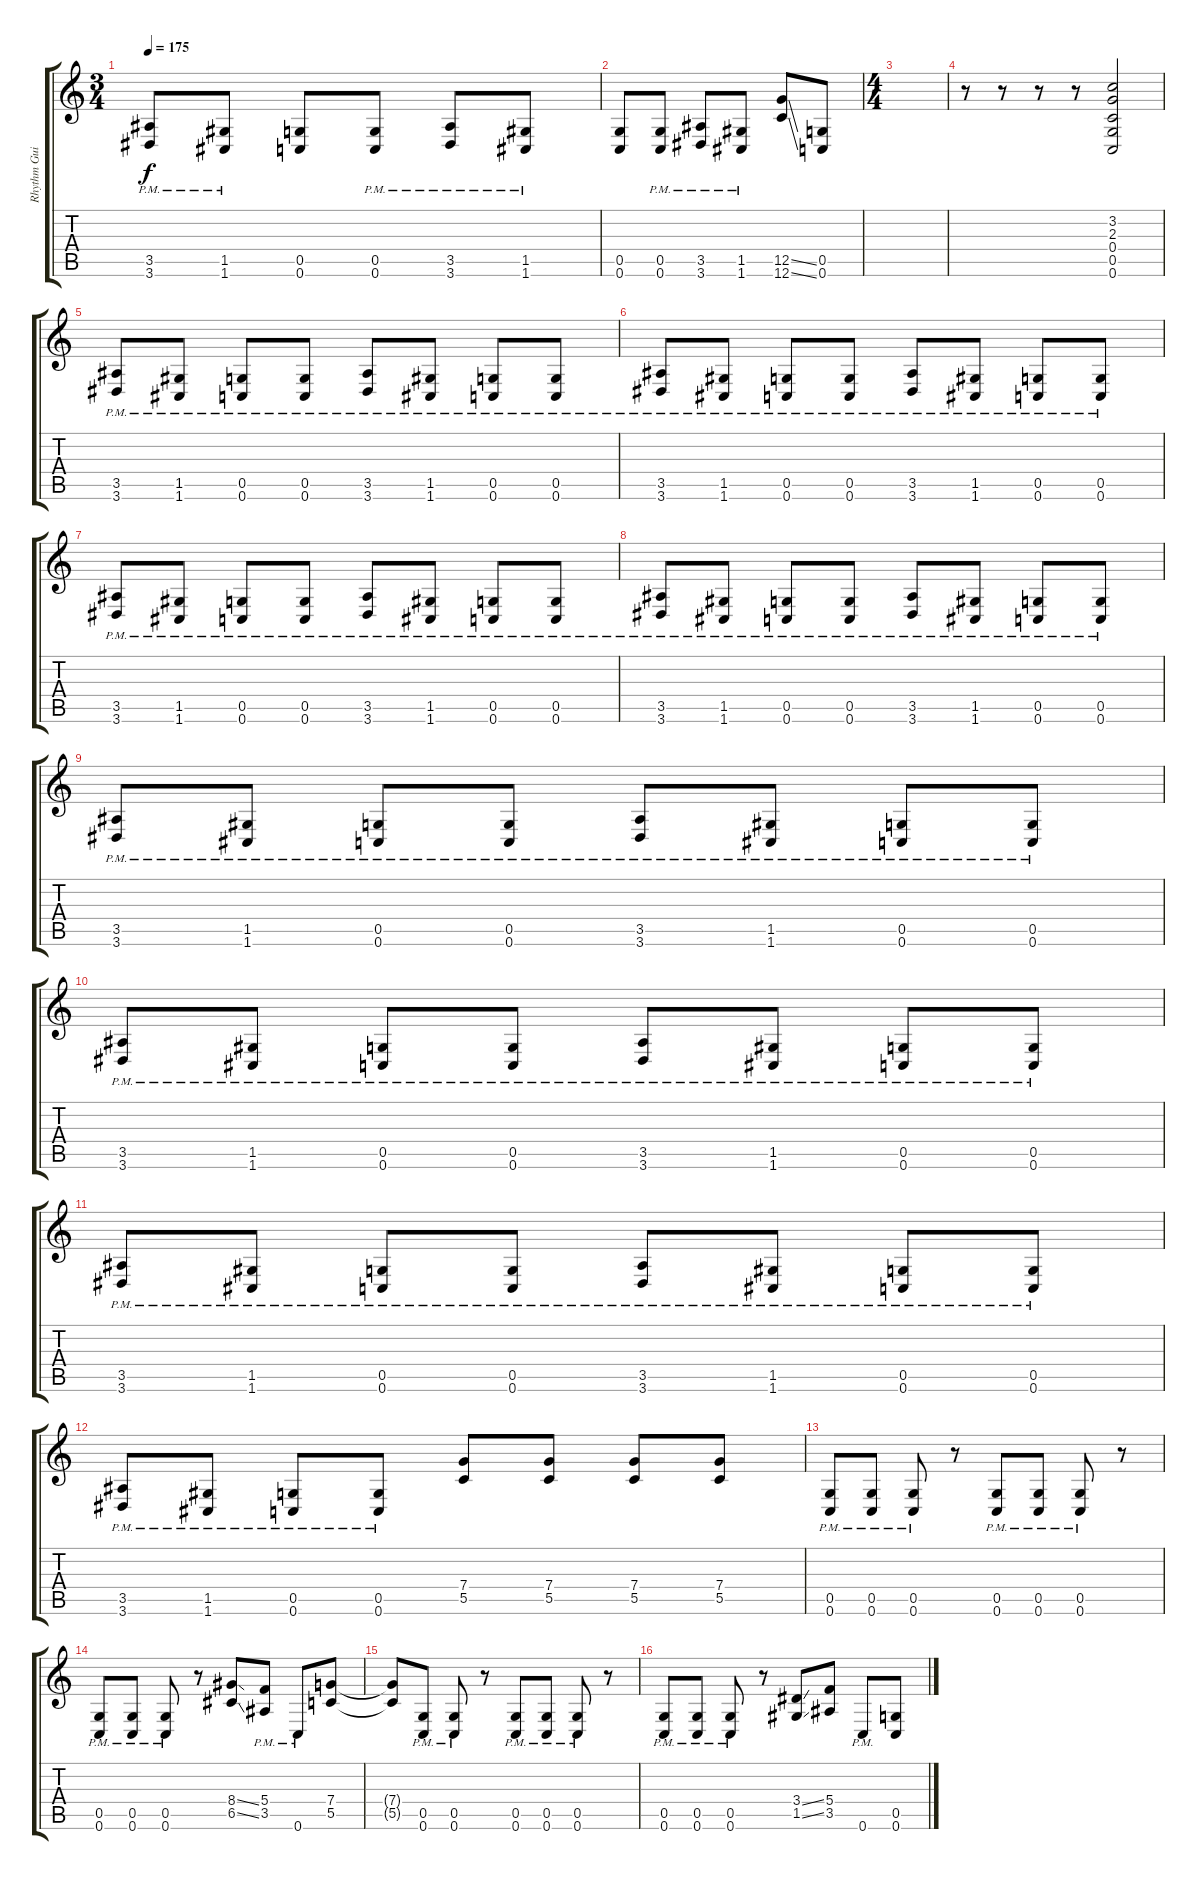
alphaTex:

\track ("Rhythm Guitar" "Rhythm Gui") {instrument distortionguitar}
\staff {score tabs}
\tuning (D4 A3 F3 C3 G2 C2) {hide}
\ts (3 4)
\tempo 175
\clef g2
\ks c
(3.5{pm} 3.6{pm}).8{dy f} (1.5{pm} 1.6{pm}).8 (0.5 0.6).8 (0.5{pm} 0.6{pm}).8 (3.5{pm} 3.6{pm}).8 (1.5{pm} 1.6{pm}).8 |
(0.5 0.6).8 (0.5{pm} 0.6{pm}).8 (3.5{pm} 3.6{pm}).8 (1.5{pm} 1.6{pm}).8 (12.5{ss} 12.6{ss}).8 (0.5 0.6).8 |
\ts (4 4)
|
r.8 r.8 r.8 r.8 (3.2 2.3 0.4 0.5 0.6).2 |
(3.5{pm} 3.6{pm}).8 (1.5{pm} 1.6{pm}).8 (0.5{pm} 0.6{pm}).8 (0.5{pm} 0.6{pm}).8 (3.5{pm} 3.6{pm}).8 (1.5{pm} 1.6{pm}).8 (0.5{pm} 0.6{pm}).8 (0.5{pm} 0.6{pm}).8 |
(3.5{pm} 3.6{pm}).8 (1.5{pm} 1.6{pm}).8 (0.5{pm} 0.6{pm}).8 (0.5{pm} 0.6{pm}).8 (3.5{pm} 3.6{pm}).8 (1.5{pm} 1.6{pm}).8 (0.5{pm} 0.6{pm}).8 (0.5{pm} 0.6{pm}).8 |
(3.5{pm} 3.6{pm}).8 (1.5{pm} 1.6{pm}).8 (0.5{pm} 0.6{pm}).8 (0.5{pm} 0.6{pm}).8 (3.5{pm} 3.6{pm}).8 (1.5{pm} 1.6{pm}).8 (0.5{pm} 0.6{pm}).8 (0.5{pm} 0.6{pm}).8 |
(3.5{pm} 3.6{pm}).8 (1.5{pm} 1.6{pm}).8 (0.5{pm} 0.6{pm}).8 (0.5{pm} 0.6{pm}).8 (3.5{pm} 3.6{pm}).8 (1.5{pm} 1.6{pm}).8 (0.5{pm} 0.6{pm}).8 (0.5{pm} 0.6{pm}).8 |
(3.5{pm} 3.6{pm}).8 (1.5{pm} 1.6{pm}).8 (0.5{pm} 0.6{pm}).8 (0.5{pm} 0.6{pm}).8 (3.5{pm} 3.6{pm}).8 (1.5{pm} 1.6{pm}).8 (0.5{pm} 0.6{pm}).8 (0.5{pm} 0.6{pm}).8 |
(3.5{pm} 3.6{pm}).8 (1.5{pm} 1.6{pm}).8 (0.5{pm} 0.6{pm}).8 (0.5{pm} 0.6{pm}).8 (3.5{pm} 3.6{pm}).8 (1.5{pm} 1.6{pm}).8 (0.5{pm} 0.6{pm}).8 (0.5{pm} 0.6{pm}).8 |
(3.5{pm} 3.6{pm}).8 (1.5{pm} 1.6{pm}).8 (0.5{pm} 0.6{pm}).8 (0.5{pm} 0.6{pm}).8 (3.5{pm} 3.6{pm}).8 (1.5{pm} 1.6{pm}).8 (0.5{pm} 0.6{pm}).8 (0.5{pm} 0.6{pm}).8 |
(3.5{pm} 3.6{pm}).8 (1.5{pm} 1.6{pm}).8 (0.5{pm} 0.6{pm}).8 (0.5{pm} 0.6{pm}).8 (7.4 5.5).8 (7.4 5.5).8 (7.4 5.5).8 (7.4 5.5).8 |
(0.5{pm} 0.6{pm}).8 (0.5{pm} 0.6{pm}).8 (0.5{pm} 0.6{pm}).8 r.8 (0.5{pm} 0.6{pm}).8 (0.5{pm} 0.6{pm}).8 (0.5{pm} 0.6{pm}).8 r.8 |
(0.5{pm} 0.6{pm}).8 (0.5{pm} 0.6{pm}).8 (0.5{pm} 0.6{pm}).8 r.8 (8.4{ss} 6.5{ss}).8 (5.4{pm} 3.5{pm}).8 0.6{pm}.8 (7.4 5.5).8 |
(7.4{t} 5.5{t}).8 (0.5{pm} 0.6{pm}).8 (0.5{pm} 0.6{pm}).8 r.8 (0.5{pm} 0.6{pm}).8 (0.5{pm} 0.6{pm}).8 (0.5{pm} 0.6{pm}).8 r.8 |
(0.5{pm} 0.6{pm}).8 (0.5{pm} 0.6{pm}).8 (0.5{pm} 0.6{pm}).8 r.8 (3.4{ss} 1.5{ss}).8 (5.4 3.5).8 0.6{pm}.8 (0.5 0.6).8
